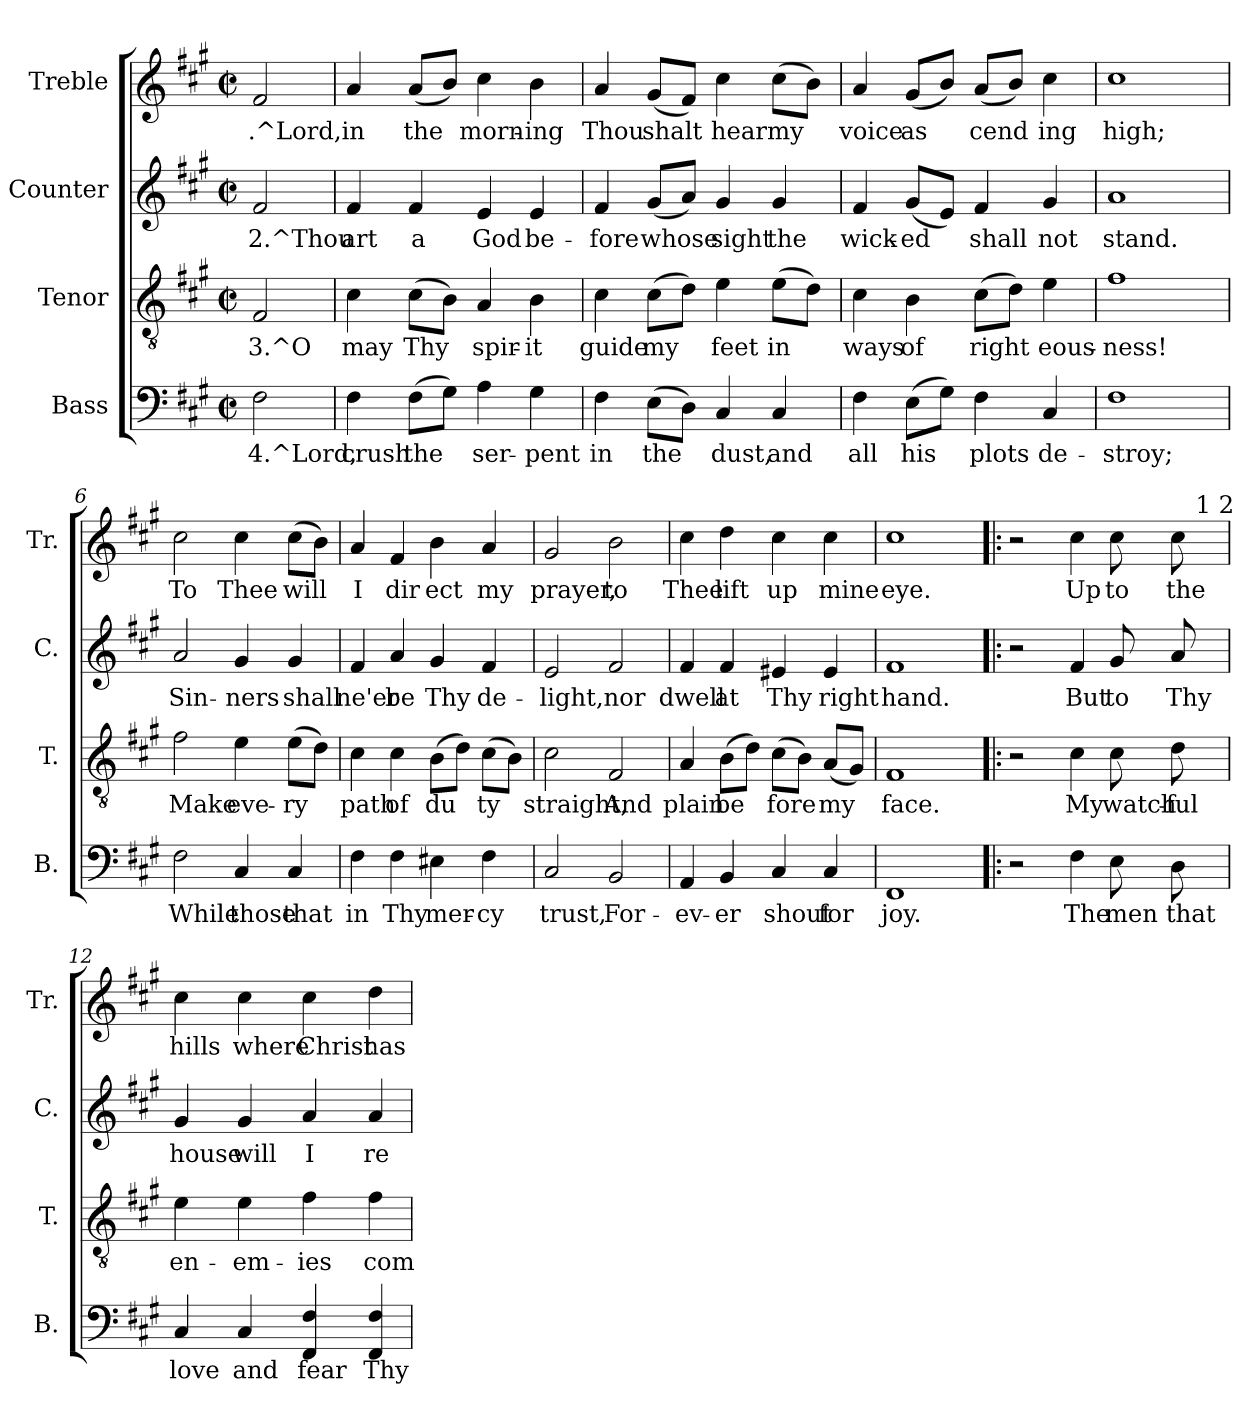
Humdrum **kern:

**kern	**text	**kern	**text	**kern	**text	**kern	**text
*part4	*part4	*part3	*part3	*part2	*part2	*part1	*part1
*staff4	*staff4	*staff3	*staff3	*staff2	*staff2	*staff1	*staff1
*I"Bass	*	*I"Tenor	*	*I"Counter	*	*I"Treble	*
*I'B.	*	*I'T.	*	*I'C.	*	*I'Tr.	*
!!LO:PB:g=z
*stria5	*	*stria5	*	*stria5	*	*stria5	*
*clefF4	*	*clefGv2	*	*clefG2	*	*clefG2	*
*k[f#c#g#]	*	*k[f#c#g#]	*	*k[f#c#g#]	*	*k[f#c#g#]	*
*A:	*	*A:	*	*A:	*	*A:	*
*M2/2	*	*M2/2	*	*M2/2	*	*M2/2	*
*met(c|)	*	*met(c|)	*	*met(c|)	*	*met(c|)	*
=1	=1	=1	=1	=1	=1	=1	=1
!	!LO:LY:b:rj	!	!LO:LY:b:rj	!	!LO:LY:b:rj	!	!LO:LY:b:rj
2F#\	4.^Lord,	2F#/	3.^O	2f#/	2.^Thou	2f#/	.^Lord,
=2	=2	=2	=2	=2	=2	=2	=2
!	!LO:LY:b:rj	!	!LO:LY:b:rj	!	!LO:LY:b:rj	!	!LO:LY:b:rj
4F#\	crush	4c#\	may	4f#/	art	4a/	in
!	!LO:LY:b:rj	!	!LO:LY:b:rj	!	!LO:LY:b:rj	!	!LO:LY:b:rj
(>8F#\L	the	(>8c#\L	Thy	4f#/	a	(<8a/L	the
!	!LO:LY:b:rj	!	!LO:LY:b:rj	!	!	!	!LO:LY:b:rj
8G#\J)	.	8B\J)	.	.	.	8b/J)	.
!	!LO:LY:b:rj	!	!LO:LY:b:rj	!	!LO:LY:b:rj	!	!LO:LY:b:rj
4A\	ser-	4A/	spir-	4e/	God	4cc#\	morn-
!	!LO:LY:b:rj	!	!LO:LY:b:rj	!	!LO:LY:b:rj	!	!LO:LY:b:rj
4G#\	-pent	4B\	-it	4e/	be-	4b\	-ing
=3	=3	=3	=3	=3	=3	=3	=3
!	!LO:LY:b:rj	!	!LO:LY:b:rj	!	!LO:LY:b:rj	!	!LO:LY:b:rj
4F#\	in	4c#\	guide	4f#/	-fore	4a/	Thou
!	!LO:LY:b:rj	!	!LO:LY:b:rj	!	!LO:LY:b:rj	!	!LO:LY:b:rj
(>8E\L	the	(>8c#\L	my	(<8g#/L	whose	(<8g#/L	shalt
!	!LO:LY:b:rj	!	!LO:LY:b:rj	!	!LO:LY:b:rj	!	!LO:LY:b:rj
8D\J)	.	8d\J)	.	8a/J)	.	8f#/J)	.
!	!LO:LY:b:rj	!	!LO:LY:b:rj	!	!LO:LY:b:rj	!	!LO:LY:b:rj
4C#/	dust,	4e\	feet	4g#/	sight	4cc#\	hear
!	!LO:LY:b:rj	!	!LO:LY:b:rj	!	!LO:LY:b:rj	!	!LO:LY:b:rj
4C#/	and	(>8e\L	in	4g#/	the	(>8cc#\L	my
!	!	!	!LO:LY:b:rj	!	!	!	!LO:LY:b:rj
.	.	8d\J)	.	.	.	8b\J)	.
=4	=4	=4	=4	=4	=4	=4	=4
!	!LO:LY:b:rj	!	!LO:LY:b:rj	!	!LO:LY:b:rj	!	!LO:LY:b:rj
4F#\	all	4c#\	ways	4f#/	wick-	4a/	voice
!	!LO:LY:b:rj	!	!LO:LY:b:rj	!	!LO:LY:b:rj	!	!LO:LY:b:rj
(>8E\L	his	4B\	of	(<8g#/L	-ed	(<8g#/L	as-
!	!LO:LY:b:rj	!	!	!	!LO:LY:b:rj	!	!LO:LY:b:rj
8G#\J)	.	.	.	8e/J)	.	8b/J)	--
!	!LO:LY:b:rj	!	!LO:LY:b:rj	!	!LO:LY:b:rj	!	!LO:LY:b:rj
4F#\	plots	(>8c#\L	right-	4f#/	shall	(<8a/L	-cend-
!	!	!	!LO:LY:b:rj	!	!	!	!LO:LY:b:rj
.	.	8d\J)	--	.	.	8b/J)	--
!	!LO:LY:b:rj	!	!LO:LY:b:rj	!	!LO:LY:b:rj	!	!LO:LY:b:rj
4C#/	de-	4e\	-eous-	4g#/	not	4cc#\	-ing
=5	=5	=5	=5	=5	=5	=5	=5
!	!LO:LY:b:rj	!	!LO:LY:b:rj	!	!LO:LY:b:rj	!	!LO:LY:b:rj
1F#	-stroy;	1f#	-ness!	1a	stand.	1cc#	high;
!!LO:LB:g=z
=6	=6	=6	=6	=6	=6	=6	=6
!	!LO:LY:b:rj	!	!LO:LY:b:rj	!	!LO:LY:b:rj	!	!LO:LY:b:rj
2F#\	While	2f#\	Make	2a/	Sin-	2cc#\	To
!	!LO:LY:b:rj	!	!LO:LY:b:rj	!	!LO:LY:b:rj	!	!LO:LY:b:rj
4C#/	those	4e\	eve-	4g#/	-ners	4cc#\	Thee
!	!LO:LY:b:rj	!	!LO:LY:b:rj	!	!LO:LY:b:rj	!	!LO:LY:b:rj
4C#/	that	(>8e\L	-ry	4g#/	shall	(>8cc#\L	will
!	!	!	!LO:LY:b:rj	!	!	!	!LO:LY:b:rj
.	.	8d\J)	.	.	.	8b\J)	.
=7	=7	=7	=7	=7	=7	=7	=7
!	!LO:LY:b:rj	!	!LO:LY:b:rj	!	!LO:LY:b:rj	!	!LO:LY:b:rj
4F#\	in	4c#\	path	4f#/	ne'er	4a/	I
!	!LO:LY:b:rj	!	!LO:LY:b:rj	!	!LO:LY:b:rj	!	!LO:LY:b:rj
4F#\	Thy	4c#\	of	4a/	be	4f#/	dir
!	!LO:LY:b:rj	!	!LO:LY:b:rj	!	!LO:LY:b:rj	!	!LO:LY:b:rj
4E#X\	mer-	(>8B\L	du-	4g#/	Thy	4b\	ect
!	!	!	!LO:LY:b:rj	!	!	!	!
.	.	8d\J)	--	.	.	.	.
!	!LO:LY:b:rj	!	!LO:LY:b:rj	!	!LO:LY:b:rj	!	!LO:LY:b:rj
4F#\	-cy	(>8c#\L	-ty	4f#/	de-	4a/	my
!	!	!	!LO:LY:b:rj	!	!	!	!
.	.	8B\J)	.	.	.	.	.
=8	=8	=8	=8	=8	=8	=8	=8
!	!LO:LY:b:rj	!	!LO:LY:b:rj	!	!LO:LY:b:rj	!	!LO:LY:b:rj
2C#/	trust,	2c#\	straight,	2e/	-light,	2g#/	prayer,
!	!LO:LY:b:rj	!	!LO:LY:b:rj	!	!LO:LY:b:rj	!	!LO:LY:b:rj
2BB/	For-	2F#/	And	2f#/	nor	2b\	to
=9	=9	=9	=9	=9	=9	=9	=9
!	!LO:LY:b:rj	!	!LO:LY:b:rj	!	!LO:LY:b:rj	!	!LO:LY:b:rj
4AA/	-ev-	4A/	plain	4f#/	dwell	4cc#\	Thee
!	!LO:LY:b:rj	!	!LO:LY:b:rj	!	!LO:LY:b:rj	!	!LO:LY:b:rj
4BB/	-er	(>8B\L	be-	4f#/	at	4dd\	lift
!	!	!	!LO:LY:b:rj	!	!	!	!
.	.	8d\J)	--	.	.	.	.
!	!LO:LY:b:rj	!	!LO:LY:b:rj	!	!LO:LY:b:rj	!	!LO:LY:b:rj
4C#/	shout	(>8c#\L	-fore	4e#X/	Thy	4cc#\	up
!	!	!	!LO:LY:b:rj	!	!	!	!
.	.	8B\J)	.	.	.	.	.
!	!LO:LY:b:rj	!	!LO:LY:b:rj	!	!LO:LY:b:rj	!	!LO:LY:b:rj
4C#/	for	(<8A/L	my	4e#/	right	4cc#\	mine
!	!	!	!LO:LY:b:rj	!	!	!	!
.	.	8G#/J)	.	.	.	.	.
=10	=10	=10	=10	=10	=10	=10	=10
!	!LO:LY:b:rj	!	!LO:LY:b:rj	!	!LO:LY:b:rj	!	!LO:LY:b:rj
1FF#	joy.	1F#	face.	1f#	hand.	1cc#	eye.
!!LO:PB:g=z
=11!|:	=11!|:	=11!|:	=11!|:	=11!|:	=11!|:	=11!|:	=11!|:
*	*	*	*	*	*	*^	*
2r	.	2r	.	2r	.	2r	2ryy	.
!	!LO:LY:b:rj	!	!LO:LY:b:rj	!	!LO:LY:b:rj	!	!	!LO:LY:b:rj
4F#\	The	4c#\	My	4f#/	But	4cc#\	4ryy	Up
!	!LO:LY:b:rj	!	!LO:LY:b:rj	!	!LO:LY:b:rj	!	!	!LO:LY:b:rj
8E\	men	8c#\	watch-	8g#/	to	8cc#\	8...ryy	to
!	!LO:LY:b:rj	!	!LO:LY:b:rj	!	!LO:LY:b:rj	!	!	!LO:LY:b:rj
8D\	that	8d\	-ful	8a/	Thy	8cc#\	.	the
!	!	!	!	!	!	!	!LO:TX:a:t=1 2	!
.	.	.	.	.	.	.	64ryy	.
=12	=12	=12	=12	=12	=12	=12	=12	=12
!	!LO:LY:b:rj	!	!LO:LY:b:rj	!	!LO:LY:b:rj	!	!	!LO:LY:b:rj
*	*	*	*	*	*	*v	*v	*
4C#/	love	4e\	en-	4g#/	house	4cc#\	hills
!	!LO:LY:b:rj	!	!LO:LY:b:rj	!	!LO:LY:b:rj	!	!LO:LY:b:rj
4C#/	and	4e\	-em-	4g#/	will	4cc#\	where
!	!LO:LY:b:rj	!	!LO:LY:b:rj	!	!LO:LY:b:rj	!	!LO:LY:b:rj
4F#/ 4FF#/	fear	4f#\	-ies	4a/	I	4cc#\	Christ
!	!LO:LY:b:rj	!	!LO:LY:b:rj	!	!LO:LY:b:rj	!	!LO:LY:b:rj
4F#/ 4FF#/	Thy	4f#\	com-	4a/	re-	4dd\	has
=	=	=	=	=	=	=	=
*-	*-	*-	*-	*-	*-	*-	*-
